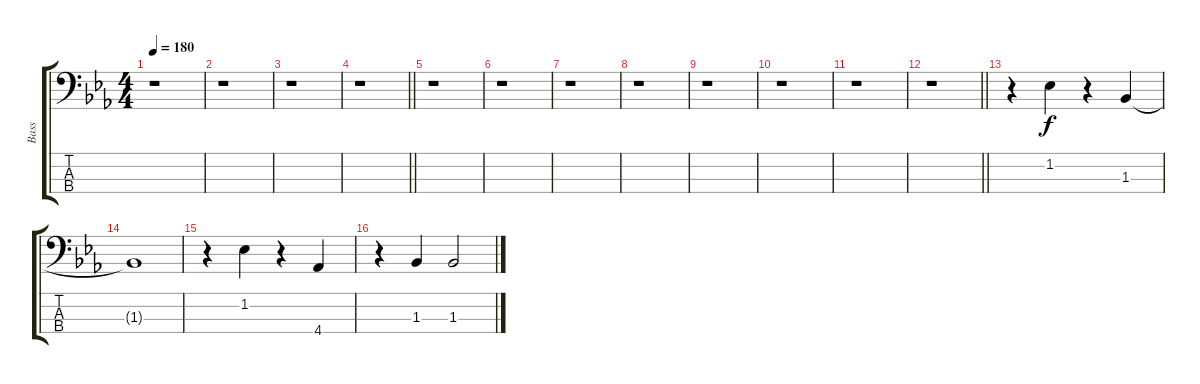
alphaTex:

\track ("Bass" "Bass") {instrument electricbassfinger}
\staff {score tabs}
\tuning (G2 D2 A1 E1) {hide}
\ts (4 4)
\tempo 180
\clef f4
\ks eb
r.1{dy f instrument electricbassfinger} |
r.1 |
r.1 |
\barLineRight lightlight
r.1 |
\section ("" "")
r.1 |
r.1 |
r.1 |
r.1 |
r.1 |
r.1 |
r.1 |
\barLineRight lightlight
r.1 |
\section ("" "")
r.4 1.2.4 r.4 1.3.4 |
1.3{t}.1 |
r.4 1.2.4 r.4 4.4.4 |
r.4 1.3.4 1.3.2
